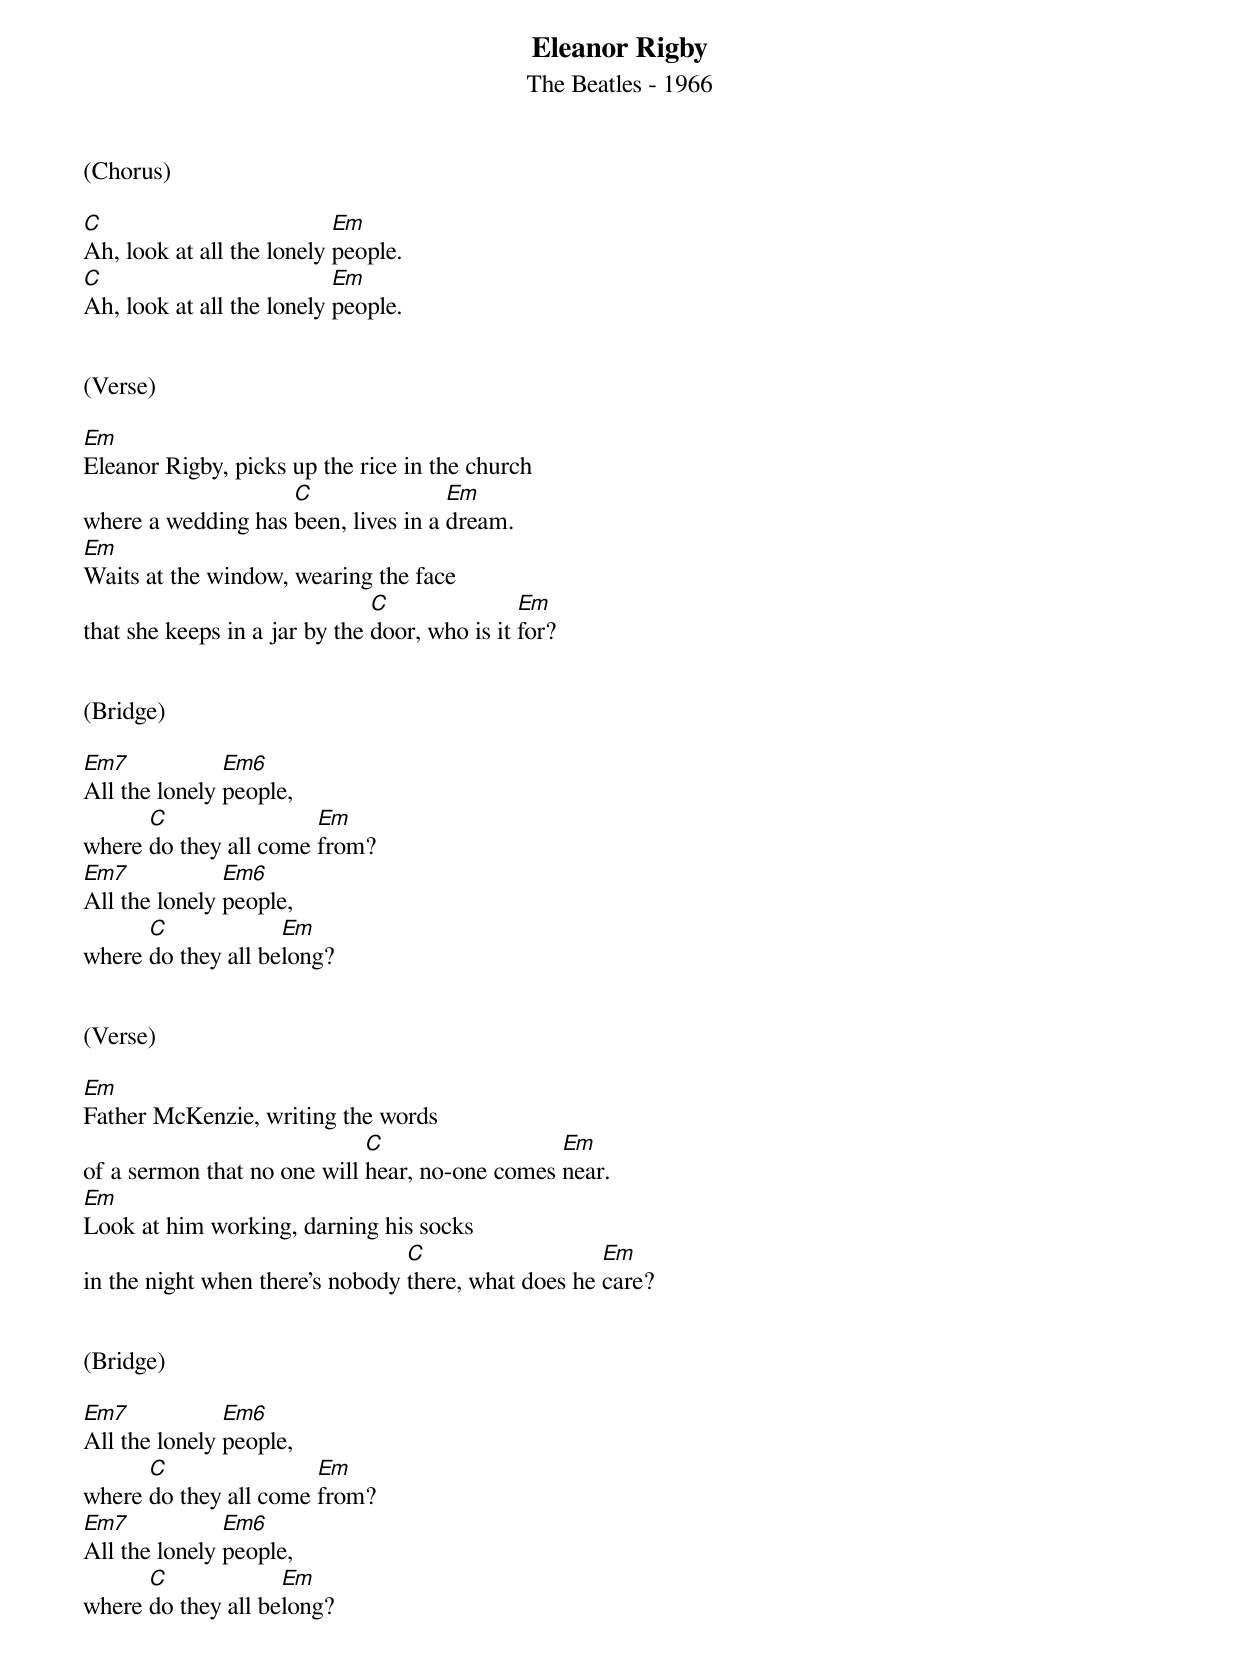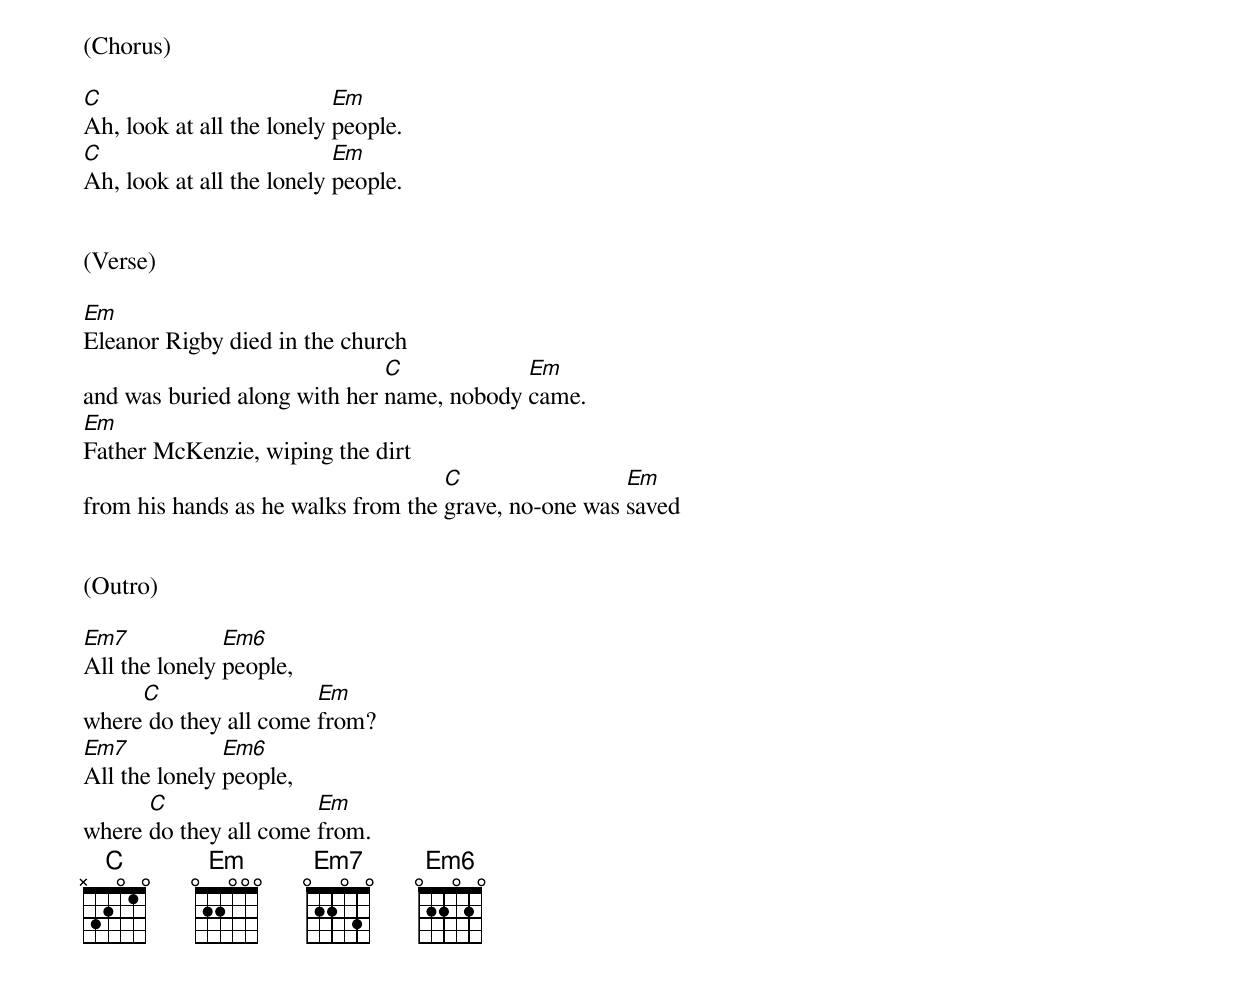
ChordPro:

{title:Eleanor Rigby}
{subtitle:The Beatles - 1966}
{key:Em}

(Chorus)

[C]Ah, look at all the lonely [Em]people.
[C]Ah, look at all the lonely [Em]people.


(Verse)

[Em]Eleanor Rigby, picks up the rice in the church
where a wedding has [C]been, lives in a [Em]dream.
[Em]Waits at the window, wearing the face
that she keeps in a jar by the [C]door, who is it [Em]for?


(Bridge)

[Em7]All the lonely [Em6]people,
where [C]do they all come [Em]from?
[Em7]All the lonely [Em6]people,
where [C]do they all be[Em]long?


(Verse)

[Em]Father McKenzie, writing the words
of a sermon that no one will [C]hear, no-one comes [Em]near.
[Em]Look at him working, darning his socks
in the night when there’s nobody [C]there, what does he [Em]care?


(Bridge)

[Em7]All the lonely [Em6]people,
where [C]do they all come [Em]from?
[Em7]All the lonely [Em6]people,
where [C]do they all be[Em]long?


(Chorus)

[C]Ah, look at all the lonely [Em]people.
[C]Ah, look at all the lonely [Em]people.


(Verse)

[Em]Eleanor Rigby died in the church
and was buried along with her [C]name, nobody [Em]came.
[Em]Father McKenzie, wiping the dirt
from his hands as he walks from the [C]grave, no-one was [Em]saved


(Outro)

[Em7]All the lonely [Em6]people,
where[C] do they all come [Em]from?
[Em7]All the lonely [Em6]people,
where [C]do they all come [Em]from.
